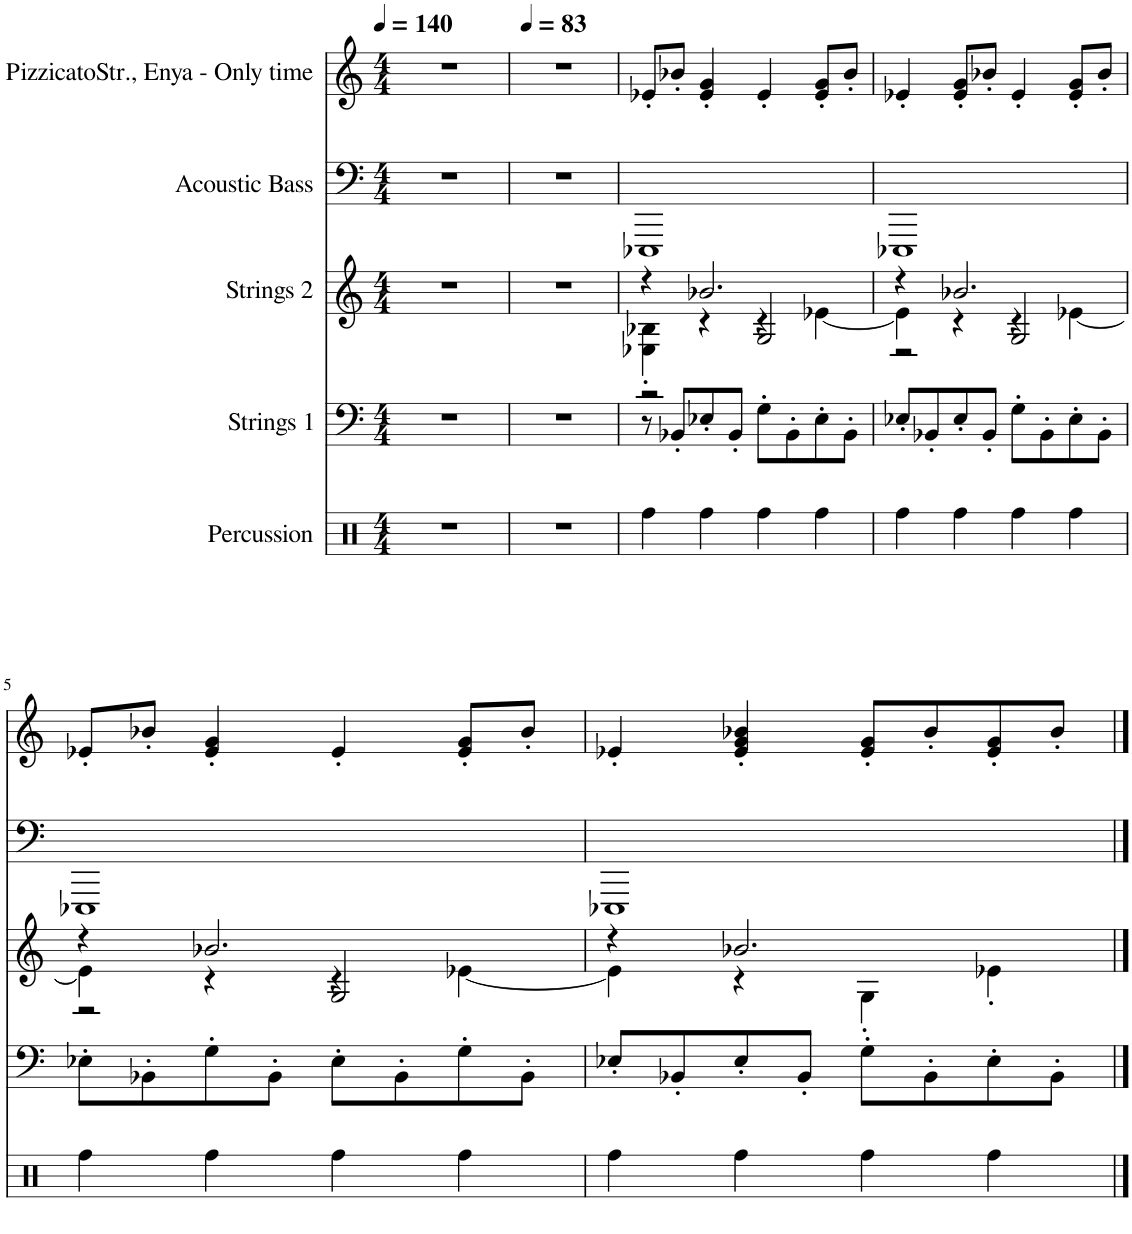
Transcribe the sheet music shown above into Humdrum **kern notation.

**kern	**kern	**kern	**kern	**kern
*part5	*part4	*part3	*part2	*part1
*staff5	*staff4	*staff3	*staff2	*staff1
*I"Percussion	*I"Strings 1	*I"Strings 2	*I"Acoustic Bass	*I"PizzicatoStr., Enya - Only time
*	*I'Str	*I'Str	*I'Ac b	*
*clefX	*clefF4	*clefG2	*clefF4	*clefG2
*k[]	*k[]	*k[]	*k[]	*k[]
*M4/4	*M4/4	*M4/4	*M4/4	*M4/4
*MM140	*MM140	*MM140	*MM140	*MM140
=1	=1	=1	=1	=1
1r	1r	1r	1r	1r
=2	=2	=2	=2	=2
*	*	*	*	*MM83
1r	1r	1r	1r	1r
=3	=3	=3	=3	=3
*	*	*^	*	*
*	*	*	*^	*	*
4Rff\	8r	4r	4E-X\' 4B-X\'	2r	1EEE-X	8e-X'/L
.	8BB-X'/L	.	.	.	.	8b-X'/J
4Rff\	8E-X'/	2.b-X/	4r	.	.	4e-/' 4g/'
.	8BB-'/J	.	.	.	.	.
4Rff\	8G'\L	.	4r	2G/	.	4e-'/
.	8BB-'\	.	.	.	.	.
4Rff\	8E-'\	.	[4e-X\	.	.	8e-/' 8g/'L
.	8BB-'\J	.	.	.	.	8b-'/J
=4	=4	=4	=4	=4	=4	=4
4Rff\	8E-X'/L	4r	4e-\]	2r	1EEE-X	4e-X'/
.	8BB-X'/	.	.	.	.	.
4Rff\	8E-'/	2.b-X/	4r	.	.	8e-/' 8g/'L
.	8BB-'/J	.	.	.	.	8b-X'/J
4Rff\	8G'\L	.	4r	2G/	.	4e-'/
.	8BB-'\	.	.	.	.	.
4Rff\	8E-'\	.	[4e-X\	.	.	8e-/' 8g/'L
.	8BB-'\J	.	.	.	.	8b-'/J
!!LO:LB:g=z
=5	=5	=5	=5	=5	=5	=5
4Rff\	8E-X'\L	4r	4e-\]	2r	1EEE-X	8e-X'/L
.	8BB-X'\	.	.	.	.	8b-X'/J
4Rff\	8G'\	2.b-X/	4r	.	.	4e-/' 4g/'
.	8BB-'\J	.	.	.	.	.
4Rff\	8E-'\L	.	4r	2G/	.	4e-'/
.	8BB-'\	.	.	.	.	.
4Rff\	8G'\	.	[4e-X\	.	.	8e-/' 8g/'L
.	8BB-'\J	.	.	.	.	8b-'/J
*	*	*	*v	*v	*	*
=6	=6	=6	=6	=6	=6
4Rff\	8E-X'/L	4r	4e-\]	1EEE-X	4e-X'/
.	8BB-X'/	.	.	.	.
4Rff\	8E-'/	2.b-X/	4r	.	4e-/' 4g/' 4b-X/'
.	8BB-'/J	.	.	.	.
4Rff\	8G'\L	.	4G'\	.	8e-/' 8g/'L
.	8BB-'\	.	.	.	8b-'/
4Rff\	8E-'\	.	4e-X'\	.	8e-/' 8g/'
.	8BB-'\J	.	.	.	8b-'/J
*	*	*v	*v	*	*
==	==	==	==	==
*-	*-	*-	*-	*-
